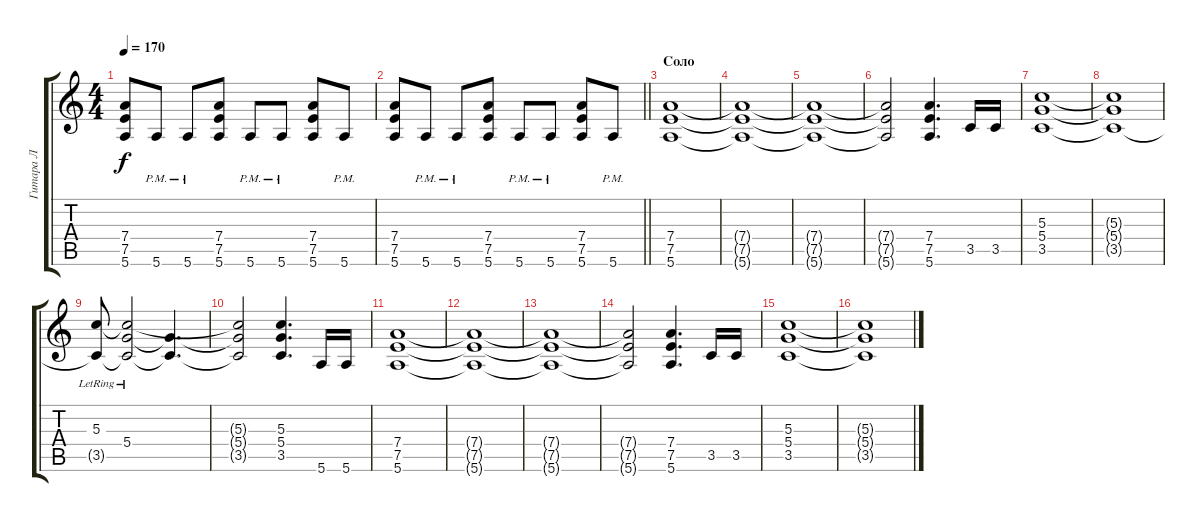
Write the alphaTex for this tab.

\track ("Гитара Л" "Гитара Л") {instrument distortionguitar}
\staff {score tabs}
\tuning (E4 B3 G3 D3 A2 E2) {hide}
\ts (4 4)
\tempo 170
\clef g2
\ks c
(7.4 7.5 5.6).8{dy f} 5.6{pm}.8 5.6{pm}.8 (7.4 7.5 5.6).8 5.6{pm}.8 5.6{pm}.8 (7.4 7.5 5.6).8 5.6{pm}.8 |
\barLineRight lightlight
(7.4 7.5 5.6).8 5.6{pm}.8 5.6{pm}.8 (7.4 7.5 5.6).8 5.6{pm}.8 5.6{pm}.8 (7.4 7.5 5.6).8 5.6{pm}.8 |
\section ("" "Соло")
(7.4 7.5 5.6).1 |
(7.4{t} 7.5{t} 5.6{t}).1 |
(7.4{t} 7.5{t} 5.6{t}).1 |
(7.4{t} 7.5{t} 5.6{t}).2 (7.4 7.5 5.6).4{d} 3.5.16 3.5.16 |
(5.3 5.4 3.5).1 |
(5.3{t} 5.4{t} 3.5{t}).1 |
(5.3{lr} 3.5{t}).8 (5.3{t} 5.4{lr} 3.5{t}).2 (5.4{t} 3.5{t}).4{d} |
(5.3{t} 5.4{t} 3.5{t}).2 (5.3 5.4 3.5).4{d} 5.6.16 5.6.16 |
(7.4 7.5 5.6).1 |
(7.4{t} 7.5{t} 5.6{t}).1 |
(7.4{t} 7.5{t} 5.6{t}).1 |
(7.4{t} 7.5{t} 5.6{t}).2 (7.4 7.5 5.6).4{d} 3.5.16 3.5.16 |
(5.3 5.4 3.5).1 |
(5.3{t} 5.4{t} 3.5{t}).1
